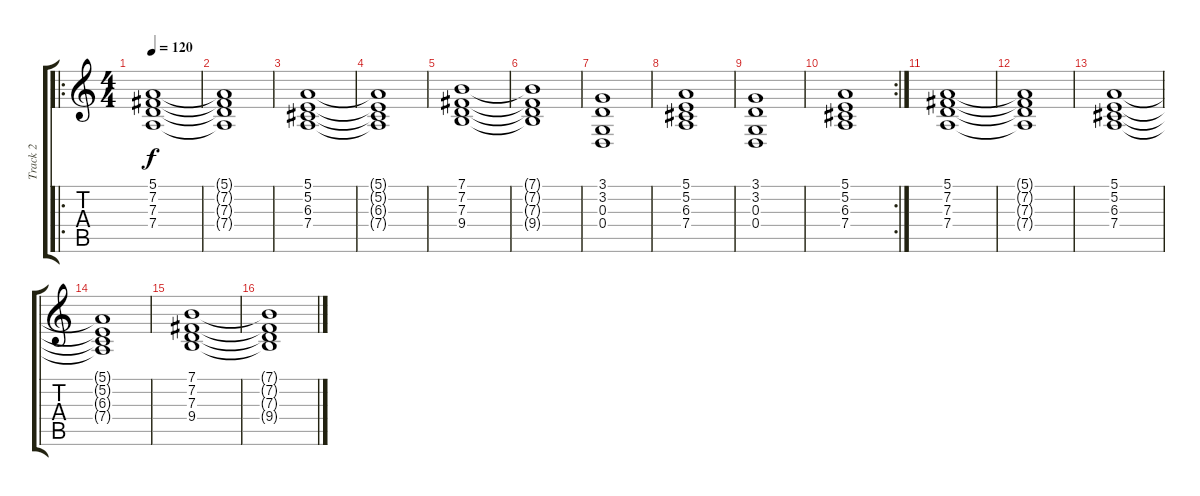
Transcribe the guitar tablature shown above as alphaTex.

\track ("Track 2" "Track 2") {instrument synthstrings2}
\staff {score tabs}
\tuning (E4 B3 G3 D3 A2 E2) {hide}
\ro
\ts (4 4)
\tempo 120
\clef g2
\ks c
(5.1 7.2 7.3 7.4).1{dy f} |
(5.1{t} 7.2{t} 7.3{t} 7.4{t}).1 |
(5.1 5.2 6.3 7.4).1 |
(5.1{t} 5.2{t} 6.3{t} 7.4{t}).1 |
(7.1 7.2 7.3 9.4).1 |
(7.1{t} 7.2{t} 7.3{t} 9.4{t}).1 |
(3.1 3.2 0.3 0.4).1 |
(5.1 5.2 6.3 7.4).1 |
(3.1 3.2 0.3 0.4).1 |
\rc 2
(5.1 5.2 6.3 7.4).1 |
(5.1 7.2 7.3 7.4).1 |
(5.1{t} 7.2{t} 7.3{t} 7.4{t}).1 |
(5.1 5.2 6.3 7.4).1 |
(5.1{t} 5.2{t} 6.3{t} 7.4{t}).1 |
(7.1 7.2 7.3 9.4).1 |
(7.1{t} 7.2{t} 7.3{t} 9.4{t}).1
